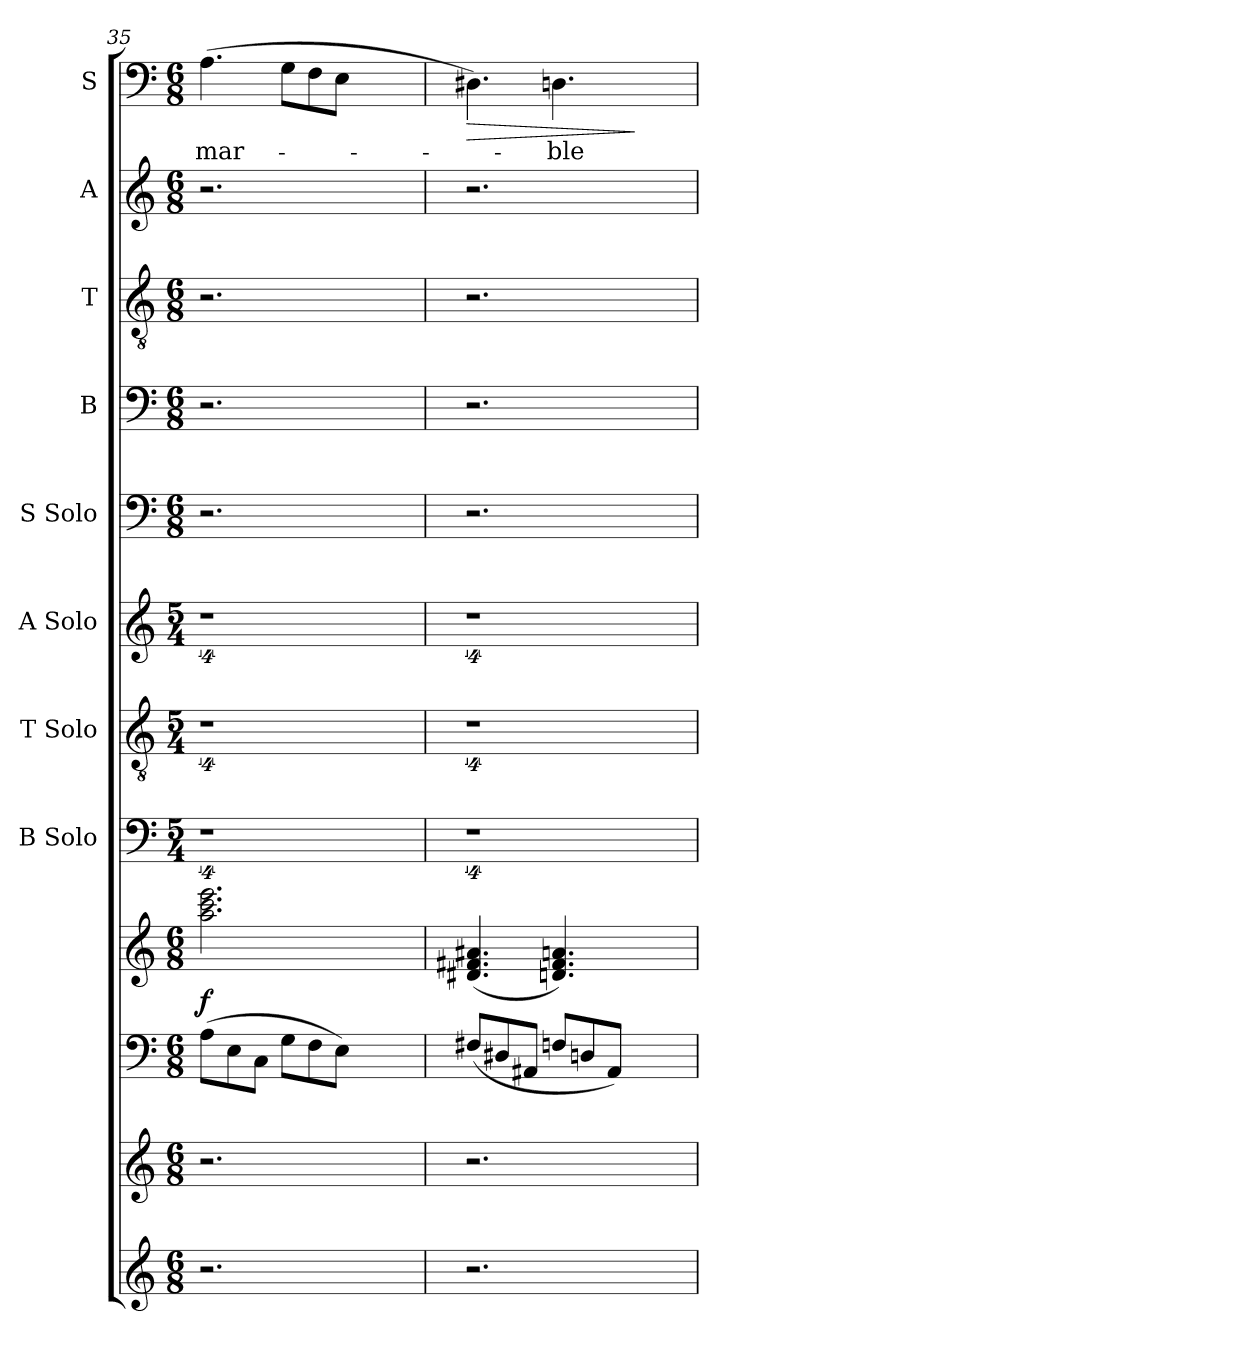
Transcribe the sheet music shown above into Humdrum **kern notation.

**kern	**kern	**kern	**dynam	**kern	**kern	**kern	**kern	**kern	**kern	**kern	**kern	**kern	**text	**dynam
*part12	*part11	*part10	*part10	*part9	*part8	*part7	*part6	*part5	*part4	*part3	*part2	*part1	*part1	*part1
*staff12	*staff11	*staff10	*staff10	*staff9	*staff8	*staff7	*staff6	*staff5	*staff4	*staff3	*staff2	*staff1	*staff1	*staff1
*	*	*	*	*	*I"B Solo	*I"T Solo	*I"A Solo	*I"S Solo	*I"B	*I"T	*I"A	*I"S	*	*
*clefG2	*clefG2	*clefF4	*	*clefG2	*clefF4	*clefGv2	*clefG2	*clefF4	*clefF4	*clefGv2	*clefG2	*clefF4	*	*
*k[]	*k[]	*k[]	*	*k[]	*k[]	*k[]	*k[]	*k[]	*k[]	*k[]	*k[]	*k[]	*	*
*C:	*C:	*C:	*	*C:	*C:	*C:	*C:	*C:	*C:	*C:	*C:	*C:	*	*
*M6/8	*M6/8	*M6/8	*	*M6/8	*M5/4	*M5/4	*M5/4	*M6/8	*M6/8	*M6/8	*M6/8	*M6/8	*	*
=35	=35	=35	=35	=35	=35	=35	=35	=35	=35	=35	=35	=35	=35	=35
!	!	!	!LO:DY:a	!	!	!	!	!	!	!	!	!	!LO:LY:b	!
2.r	2.r	(>8A\L	f	2.aa\ 2.ccc\ 2.eee\	4%5r	4%5r	4%5r	2.r	2.r	2.r	2.r	(>4.A\	mar-	.
.	.	8E\	.	.	.	.	.	.	.	.	.	.	.	.
.	.	8C\J	.	.	.	.	.	.	.	.	.	.	.	.
.	.	8G\L	.	.	.	.	.	.	.	.	.	8G\L	.	.
.	.	8F\	.	.	.	.	.	.	.	.	.	8F\	.	.
.	.	8E\J)	.	.	.	.	.	.	.	.	.	8E\J	.	.
2ryy	2ryy	2ryy	.	2ryy	.	.	.	2ryy	2ryy	2ryy	2ryy	2ryy	.	.
=36	=36	=36	=36	=36	=36	=36	=36	=36	=36	=36	=36	=36	=36	=36
!	!	!	!	!	!	!	!	!	!	!	!	!	!	!LO:HP:b
2.r	2.r	(<8F#X/L	.	(<4.d#X/ 4.f#X/ 4.a#X/	4%5r	4%5r	4%5r	2.r	2.r	2.r	2.r	4.D#X\)	.	>
.	.	8D#X/	.	.	.	.	.	.	.	.	.	.	.	.
.	.	8AA#X/J	.	.	.	.	.	.	.	.	.	.	.	.
!	!	!	!	!	!	!	!	!	!	!	!	!	!LO:LY:b	!
.	.	8Fn/L	.	4.dn/ 4.f#/ 4.an/)	.	.	.	.	.	.	.	4.Dn\	-ble	.
.	.	8Dn/	.	.	.	.	.	.	.	.	.	.	.	.
.	.	8AA#/J)	.	.	.	.	.	.	.	.	.	.	.	.
2ryy	2ryy	2ryy	.	2ryy	.	.	.	2ryy	2ryy	2ryy	2ryy	2ryy	.	]
=	=	=	=	=	=	=	=	=	=	=	=	=	=	=
*-	*-	*-	*-	*-	*-	*-	*-	*-	*-	*-	*-	*-	*-	*-
